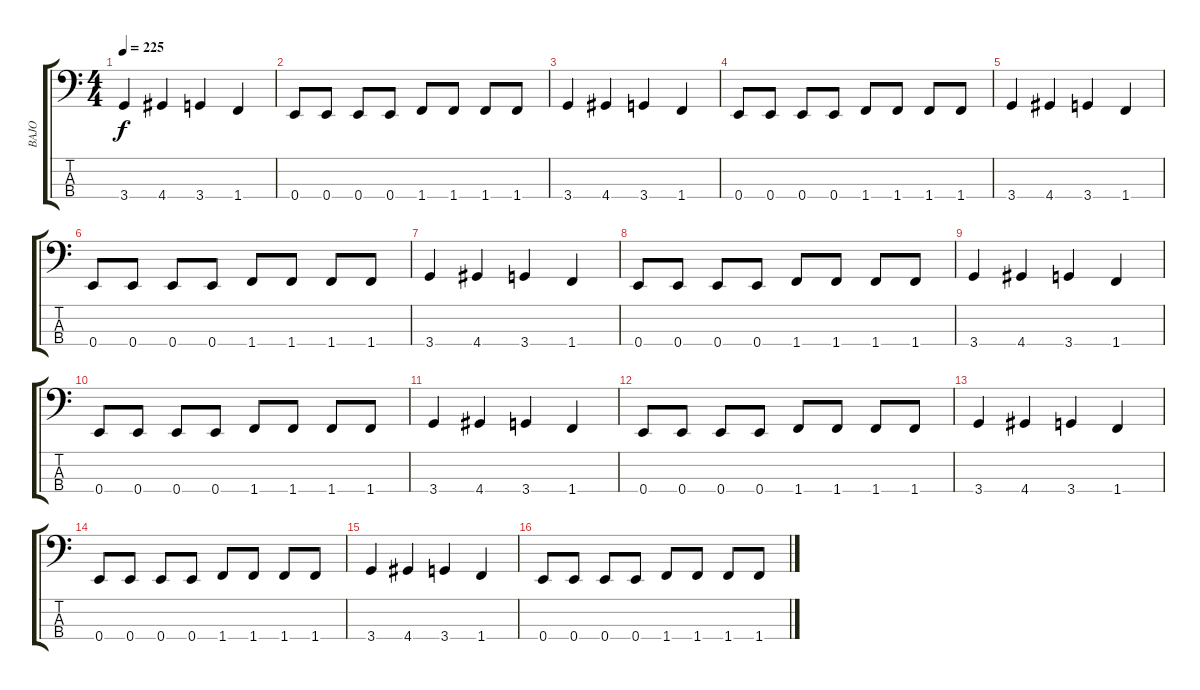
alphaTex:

\track ("BAJO" "BAJO") {instrument electricbassfinger}
\staff {score tabs}
\tuning (G2 D2 A1 E1) {hide}
\ts (4 4)
\tempo 225
\clef f4
\ks c
3.4.4{dy f} 4.4.4 3.4.4 1.4.4 |
0.4.8 0.4.8 0.4.8 0.4.8 1.4.8 1.4.8 1.4.8 1.4.8 |
3.4.4 4.4.4 3.4.4 1.4.4 |
0.4.8 0.4.8 0.4.8 0.4.8 1.4.8 1.4.8 1.4.8 1.4.8 |
3.4.4 4.4.4 3.4.4 1.4.4 |
0.4.8 0.4.8 0.4.8 0.4.8 1.4.8 1.4.8 1.4.8 1.4.8 |
3.4.4 4.4.4 3.4.4 1.4.4 |
0.4.8 0.4.8 0.4.8 0.4.8 1.4.8 1.4.8 1.4.8 1.4.8 |
3.4.4 4.4.4 3.4.4 1.4.4 |
0.4.8 0.4.8 0.4.8 0.4.8 1.4.8 1.4.8 1.4.8 1.4.8 |
3.4.4 4.4.4 3.4.4 1.4.4 |
0.4.8 0.4.8 0.4.8 0.4.8 1.4.8 1.4.8 1.4.8 1.4.8 |
3.4.4 4.4.4 3.4.4 1.4.4 |
0.4.8 0.4.8 0.4.8 0.4.8 1.4.8 1.4.8 1.4.8 1.4.8 |
3.4.4 4.4.4 3.4.4 1.4.4 |
0.4.8 0.4.8 0.4.8 0.4.8 1.4.8 1.4.8 1.4.8 1.4.8
